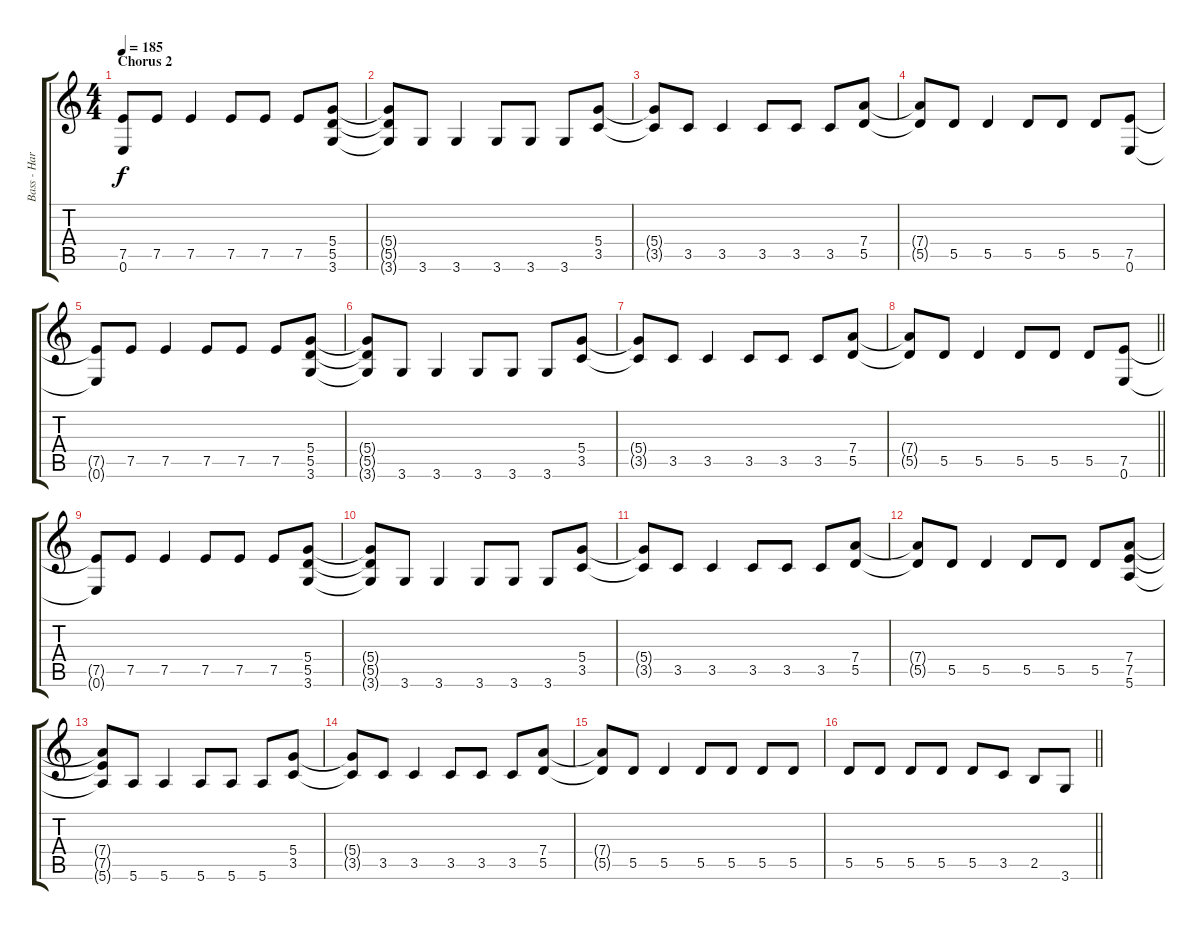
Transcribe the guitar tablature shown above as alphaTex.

\track ("Bass - Harris" "Bass - Har") {instrument electricbassfinger}
\staff {score tabs}
\tuning (E4 B3 G3 D3 A2 E2) {hide}
\ts (4 4)
\section ("" "Chorus 2")
\tempo 185
\clef g2
\ks c
(7.5{t} 0.6{t}).8{dy f} 7.5.8 7.5.4 7.5.8 7.5.8 7.5.8 (5.4 5.5 3.6).8 |
(5.4{t} 5.5{t} 3.6{t}).8 3.6.8 3.6.4 3.6.8 3.6.8 3.6.8 (5.4 3.5).8 |
(5.4{t} 3.5{t}).8 3.5.8 3.5.4 3.5.8 3.5.8 3.5.8 (7.4 5.5).8 |
(7.4{t} 5.5{t}).8 5.5.8 5.5.4 5.5.8 5.5.8 5.5.8 (7.5 0.6).8 |
(7.5{t} 0.6{t}).8 7.5.8 7.5.4 7.5.8 7.5.8 7.5.8 (5.4 5.5 3.6).8 |
(5.4{t} 5.5{t} 3.6{t}).8 3.6.8 3.6.4 3.6.8 3.6.8 3.6.8 (5.4 3.5).8 |
(5.4{t} 3.5{t}).8 3.5.8 3.5.4 3.5.8 3.5.8 3.5.8 (7.4 5.5).8 |
\barLineRight lightlight
(7.4{t} 5.5{t}).8 5.5.8 5.5.4 5.5.8 5.5.8 5.5.8 (7.5 0.6).8 |
\section ("" "")
(7.5{t} 0.6{t}).8 7.5.8 7.5.4 7.5.8 7.5.8 7.5.8 (5.4 5.5 3.6).8 |
(5.4{t} 5.5{t} 3.6{t}).8 3.6.8 3.6.4 3.6.8 3.6.8 3.6.8 (5.4 3.5).8 |
(5.4{t} 3.5{t}).8 3.5.8 3.5.4 3.5.8 3.5.8 3.5.8 (7.4 5.5).8 |
(7.4{t} 5.5{t}).8 5.5.8 5.5.4 5.5.8 5.5.8 5.5.8 (7.4 7.5 5.6).8 |
(7.4{t} 7.5{t} 5.6{t}).8 5.6.8 5.6.4 5.6.8 5.6.8 5.6.8 (5.4 3.5).8 |
(5.4{t} 3.5{t}).8 3.5.8 3.5.4 3.5.8 3.5.8 3.5.8 (7.4 5.5).8 |
(7.4{t} 5.5{t}).8 5.5.8 5.5.4 5.5.8 5.5.8 5.5.8 5.5.8 |
\barLineRight lightlight
5.5.8 5.5.8 5.5.8 5.5.8 5.5.8 3.5.8 2.5.8 3.6.8
